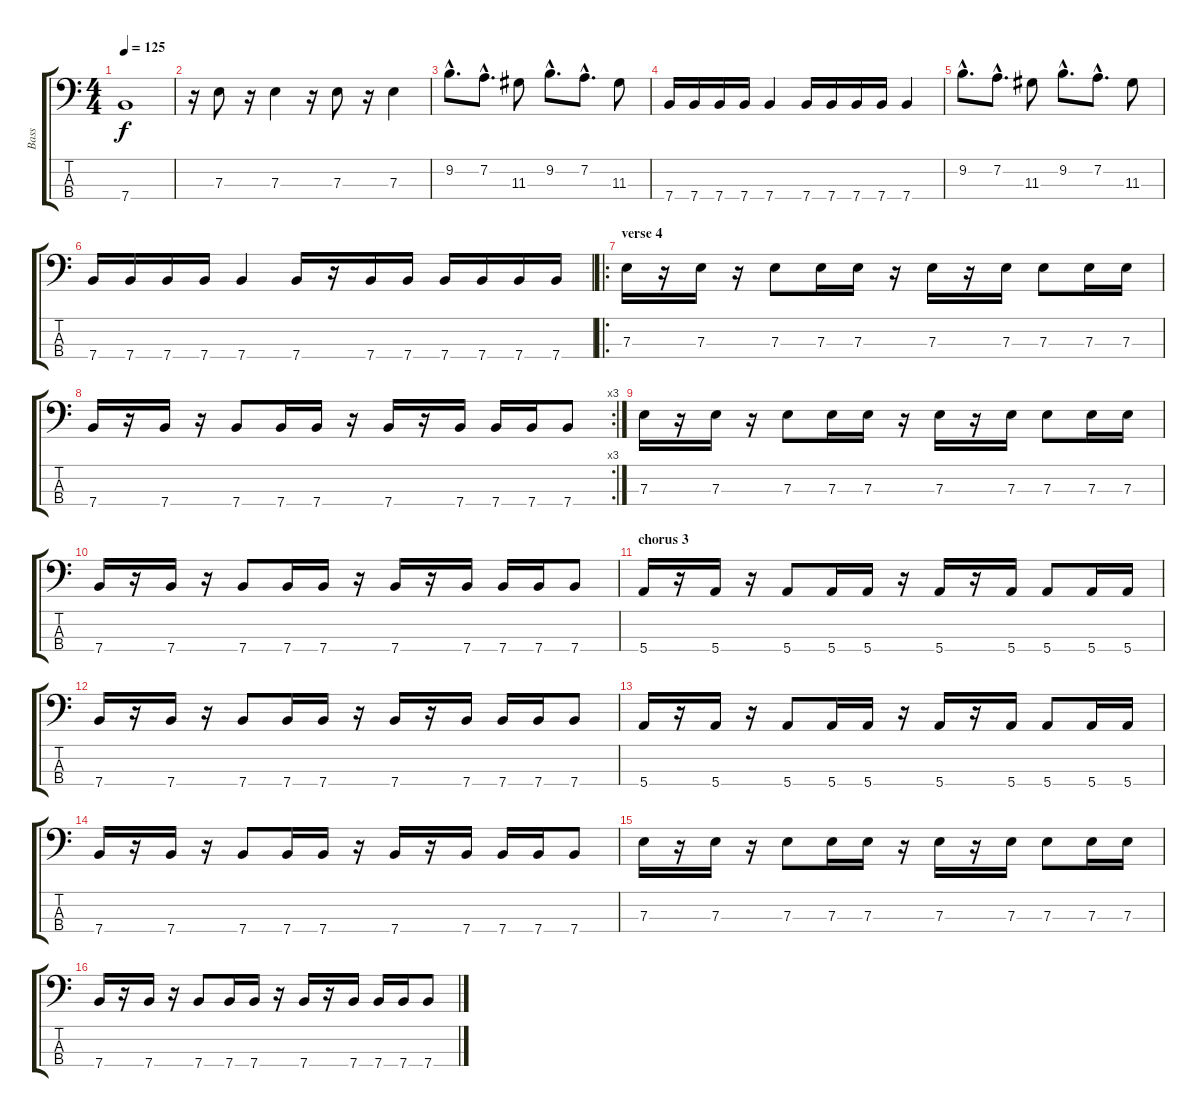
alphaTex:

\track ("Bass" "Bass") {instrument electricbasspick}
\staff {score tabs}
\tuning (G2 D2 A1 E1) {hide}
\ts (4 4)
\tempo 125
\clef f4
\ks c
7.4.1{dy f} |
r.16 7.3.8 r.16 7.3.4 r.16 7.3.8 r.16 7.3.4 |
9.2{hac}.8{d} 7.2{hac}.8{d} 11.3.8 9.2{hac}.8{d} 7.2{hac}.8{d} 11.3.8 |
7.4.16 7.4.16 7.4.16 7.4.16 7.4.4 7.4.16 7.4.16 7.4.16 7.4.16 7.4.4 |
9.2{hac}.8{d} 7.2{hac}.8{d} 11.3.8 9.2{hac}.8{d} 7.2{hac}.8{d} 11.3.8 |
7.4.16 7.4.16 7.4.16 7.4.16 7.4.4 7.4.16 r.16 7.4.16 7.4.16 7.4.16 7.4.16 7.4.16 7.4.16 |
\ro
\section ("" "verse 4")
7.3.16 r.16 7.3.16 r.16 7.3.8 7.3.16 7.3.16 r.16 7.3.16 r.16 7.3.16 7.3.8 7.3.16 7.3.16 |
\rc 3
7.4.16 r.16 7.4.16 r.16 7.4.8 7.4.16 7.4.16 r.16 7.4.16 r.16 7.4.16 7.4.16 7.4.16 7.4.8 |
7.3.16 r.16 7.3.16 r.16 7.3.8 7.3.16 7.3.16 r.16 7.3.16 r.16 7.3.16 7.3.8 7.3.16 7.3.16 |
7.4.16 r.16 7.4.16 r.16 7.4.8 7.4.16 7.4.16 r.16 7.4.16 r.16 7.4.16 7.4.16 7.4.16 7.4.8 |
\section ("" "chorus 3")
5.4.16 r.16 5.4.16 r.16 5.4.8 5.4.16 5.4.16 r.16 5.4.16 r.16 5.4.16 5.4.8 5.4.16 5.4.16 |
7.4.16 r.16 7.4.16 r.16 7.4.8 7.4.16 7.4.16 r.16 7.4.16 r.16 7.4.16 7.4.16 7.4.16 7.4.8 |
5.4.16 r.16 5.4.16 r.16 5.4.8 5.4.16 5.4.16 r.16 5.4.16 r.16 5.4.16 5.4.8 5.4.16 5.4.16 |
7.4.16 r.16 7.4.16 r.16 7.4.8 7.4.16 7.4.16 r.16 7.4.16 r.16 7.4.16 7.4.16 7.4.16 7.4.8 |
7.3.16 r.16 7.3.16 r.16 7.3.8 7.3.16 7.3.16 r.16 7.3.16 r.16 7.3.16 7.3.8 7.3.16 7.3.16 |
7.4.16 r.16 7.4.16 r.16 7.4.8 7.4.16 7.4.16 r.16 7.4.16 r.16 7.4.16 7.4.16 7.4.16 7.4.8
